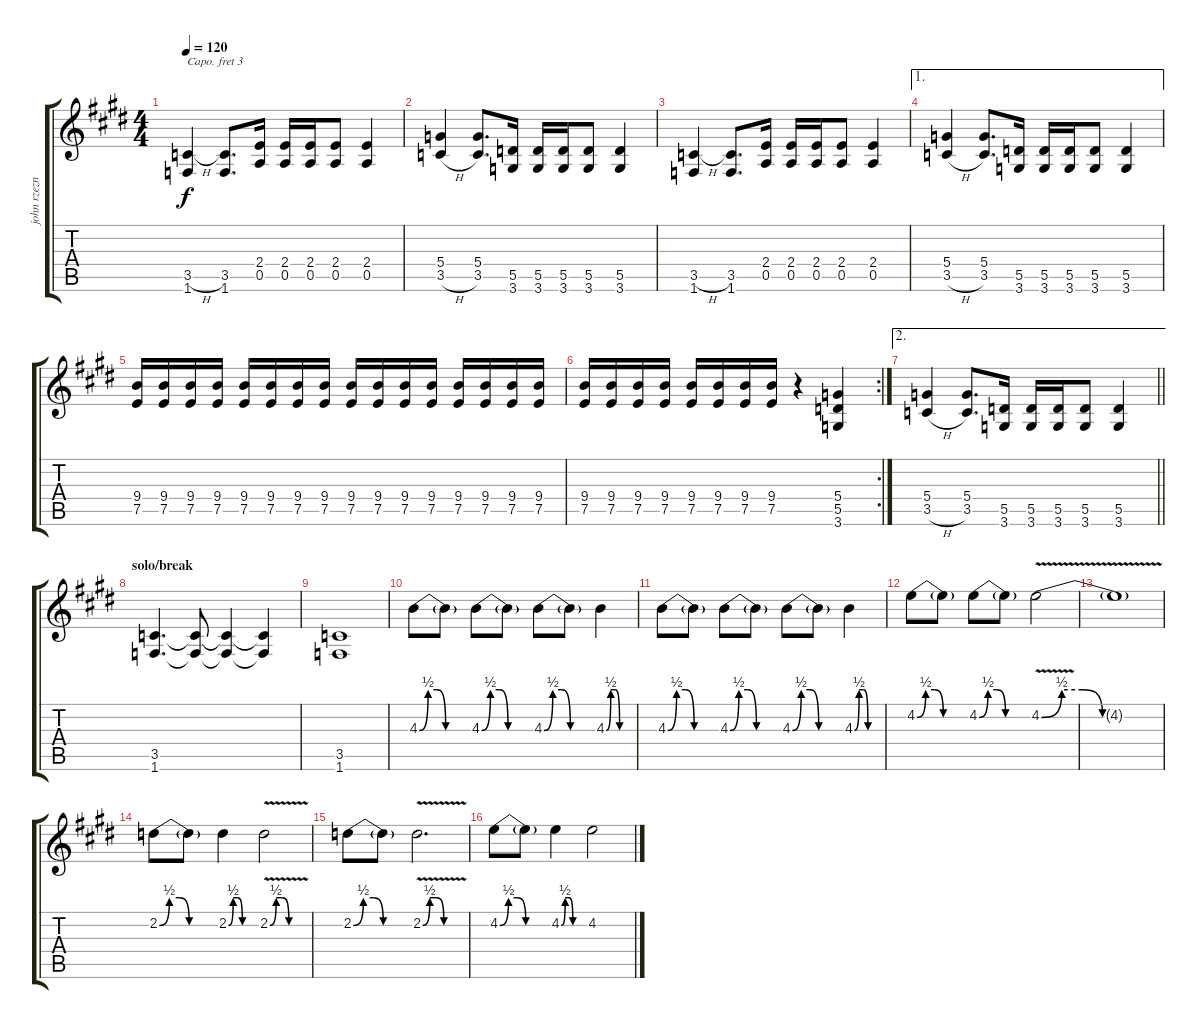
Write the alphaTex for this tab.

\track ("john rzeznik(guitar)" "john rzezn") {instrument distortionguitar}
\staff {score tabs}
\capo 3
\tuning (E4 A3 E3 B2 Gb2 Db2) {hide}
\ts (4 4)
\tempo 120
\clef g2
\ks e
(3.5{h} 1.6).4{dy f} (3.5 1.6).8{d} (2.4 0.5).16 (2.4 0.5).16 (2.4 0.5).16 (2.4 0.5).8 (2.4 0.5).4 |
(5.4 3.5{h}).4 (5.4 3.5).8{d} (5.5 3.6).16 (5.5 3.6).16 (5.5 3.6).16 (5.5 3.6).8 (5.5 3.6).4 |
(3.5{h} 1.6).4 (3.5 1.6).8{d} (2.4 0.5).16 (2.4 0.5).16 (2.4 0.5).16 (2.4 0.5).8 (2.4 0.5).4 |
\ae 1
(5.4 3.5{h}).4 (5.4 3.5).8{d} (5.5 3.6).16 (5.5 3.6).16 (5.5 3.6).16 (5.5 3.6).8 (5.5 3.6).4 |
(9.4 7.5).16 (9.4 7.5).16 (9.4 7.5).16 (9.4 7.5).16 (9.4 7.5).16 (9.4 7.5).16 (9.4 7.5).16 (9.4 7.5).16 (9.4 7.5).16 (9.4 7.5).16 (9.4 7.5).16 (9.4 7.5).16 (9.4 7.5).16 (9.4 7.5).16 (9.4 7.5).16 (9.4 7.5).16 |
\rc 2
(9.4 7.5).16 (9.4 7.5).16 (9.4 7.5).16 (9.4 7.5).16 (9.4 7.5).16 (9.4 7.5).16 (9.4 7.5).16 (9.4 7.5).16 r.4 (5.4 5.5 3.6).4 |
\ae 2
\barLineRight lightlight
(5.4 3.5{h}).4 (5.4 3.5).8{d} (5.5 3.6).16 (5.5 3.6).16 (5.5 3.6).16 (5.5 3.6).8 (5.5 3.6).4 |
\section ("" "solo/break")
(3.5 1.6).4{d} (3.5{t} 1.6{t}).8 (3.5{t} 1.6{t}).4 (3.5{t} 1.6{t}).4 |
(3.5 1.6).1 |
4.3{be (custom 0 0 10 2 20 2 30 0 60 0)}.8 4.3{t}.8 4.3{be (custom 0 0 10 2 20 2 30 0 60 0)}.8 4.3{t}.8 4.3{be (custom 0 0 10 2 20 2 30 0 60 0)}.8 4.3{t}.8 4.3{be (custom 0 0 10 2 20 2 30 0 60 0)}.4 |
4.3{be (custom 0 0 10 2 20 2 30 0 60 0)}.8 4.3{t}.8 4.3{be (custom 0 0 10 2 20 2 30 0 60 0)}.8 4.3{t}.8 4.3{be (custom 0 0 10 2 20 2 30 0 60 0)}.8 4.3{t}.8 4.3{be (custom 0 0 10 2 20 2 30 0 60 0)}.4 |
4.2{be (custom 0 0 10 2 20 2 30 0 60 0)}.8 4.2{t}.8 4.2{be (custom 0 0 10 2 20 2 30 0 60 0)}.8 4.2{t}.8 4.2{be (custom 0 0 10 2 20 2 30 0 60 0) v}.2 |
4.2{t}.1 |
2.2{be (custom 0 0 10 2 20 2 30 0 60 0)}.8 2.2{t}.8 2.2{be (custom 0 0 10 2 20 2 30 0 60 0)}.4 2.2{be (custom 0 0 10 2 20 2 30 0 60 0) v}.2 |
2.2{be (custom 0 0 10 2 20 2 30 0 60 0)}.8 2.2{t}.8 2.2{be (custom 0 0 10 2 20 2 30 0 60 0) v}.2{d} |
4.2{be (custom 0 0 10 2 20 2 30 0 60 0)}.8 4.2{t}.8 4.2{be (custom 0 0 10 2 20 2 30 0 60 0)}.4 4.2.2
